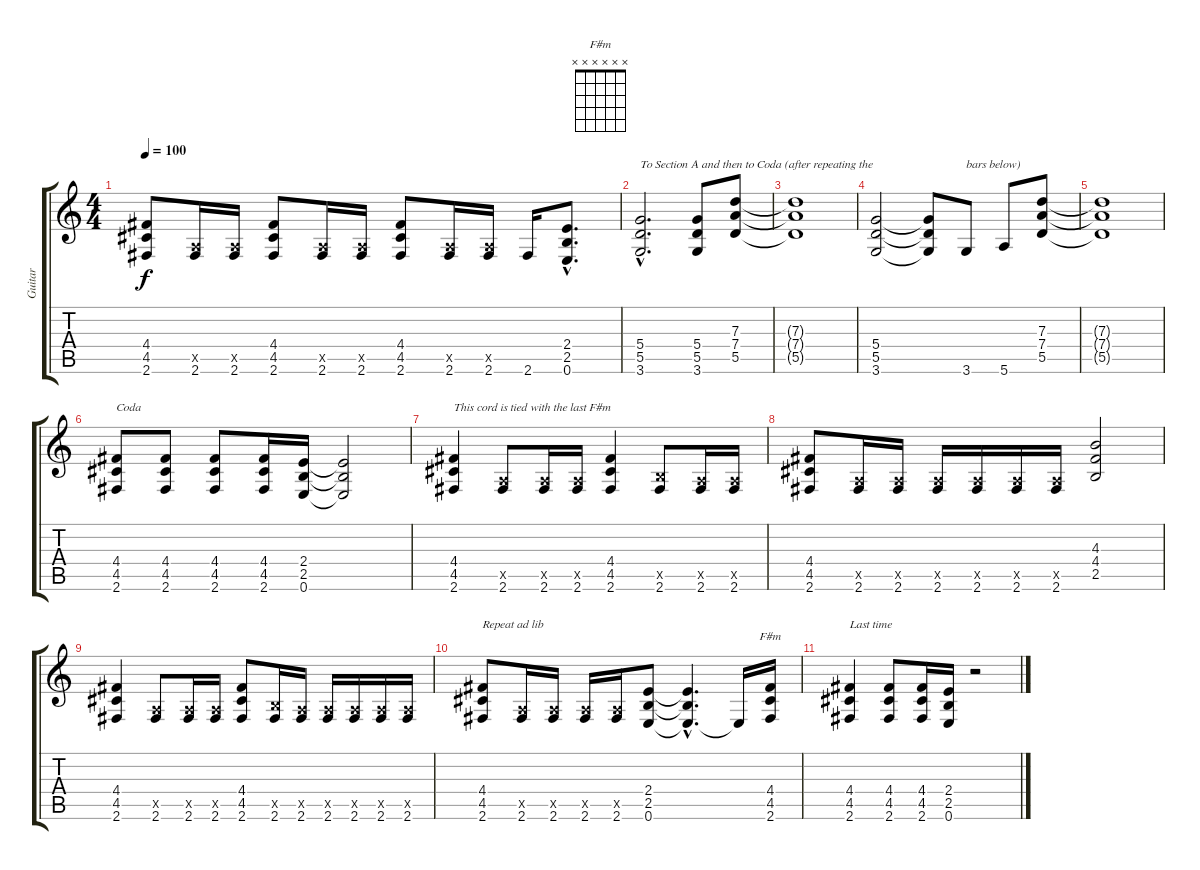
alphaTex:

\track ("Guitar" "Guitar") {instrument distortionguitar}
\staff {score tabs}
\tuning (E4 B3 G3 D3 A2 E2) {hide}
\chord ("F#m" x x x x x x)
\ts (4 4)
\tempo 100
\clef g2
\ks c
(4.4 4.5 2.6).8{dy f} (0.5{x} 2.6).16 (0.5{x} 2.6).16 (4.4 4.5 2.6).8 (0.5{x} 2.6).16 (0.5{x} 2.6).16 (4.4 4.5 2.6).8 (0.5{x} 2.6).16 (0.5{x} 2.6).16 2.6.16 (2.4{hac} 2.5{hac} 0.6{hac}).8{d} |
(5.4{hac} 5.5{hac} 3.6{hac}).2{d txt "To Section A and then to Coda (after repeating the" balance 8} (5.4 5.5 3.6).8 (7.3 7.4 5.5).8 |
(7.3{t} 7.4{t} 5.5{t}).1 |
(5.4 5.5 3.6).2 (5.4{t} 5.5{t} 3.6{t}).8 3.6.8{txt "bars below)"} 5.6.8 (7.3 7.4 5.5).8 |
(7.3{t} 7.4{t} 5.5{t}).1 |
(4.4 4.5 2.6).8{txt "Coda"} (4.4 4.5 2.6).8 (4.4 4.5 2.6).8 (4.4 4.5 2.6).16 (2.4 2.5 0.6).16 (2.4{t} 2.5{t} 0.6{t}).2 |
(4.4 4.5 2.6).4{txt "This cord is tied with the last F#m"} (0.5{x} 2.6).8 (0.5{x} 2.6).16 (0.5{x} 2.6).16 (4.4 4.5 2.6).4 (2.5{x} 2.6).8 (0.5{x} 2.6).16 (0.5{x} 2.6).16 |
(4.4 4.5 2.6).8 (0.5{x} 2.6).16 (0.5{x} 2.6).16 (0.5{x} 2.6).16 (0.5{x} 2.6).16 (0.5{x} 2.6).16 (0.5{x} 2.6).16 (4.3 4.4 2.5).2 |
(4.4 4.5 2.6).4 (0.5{x} 2.6).8 (0.5{x} 2.6).16 (0.5{x} 2.6).16 (4.4 4.5 2.6).8 (2.5{x} 2.6).16 (0.5{x} 2.6).16 (0.5{x} 2.6).16 (0.5{x} 2.6).16 (0.5{x} 2.6).16 (0.5{x} 2.6).16 |
(4.4 4.5 2.6).8{txt "Repeat ad lib "} (0.5{x} 2.6).16 (0.5{x} 2.6).16 (0.5{x} 2.6).16 (0.5{x} 2.6).16 (2.4 2.5 0.6).8 (2.4{hac t} 2.5{hac t} 0.6{hac t}).4{d} 0.6{t}.16 (4.4 4.5 2.6).16{ch "F#m"} |
(4.4 4.5 2.6).4{txt "Last time"} (4.4 4.5 2.6).8 (4.4 4.5 2.6).16 (2.4 2.5 0.6).16 r.2
